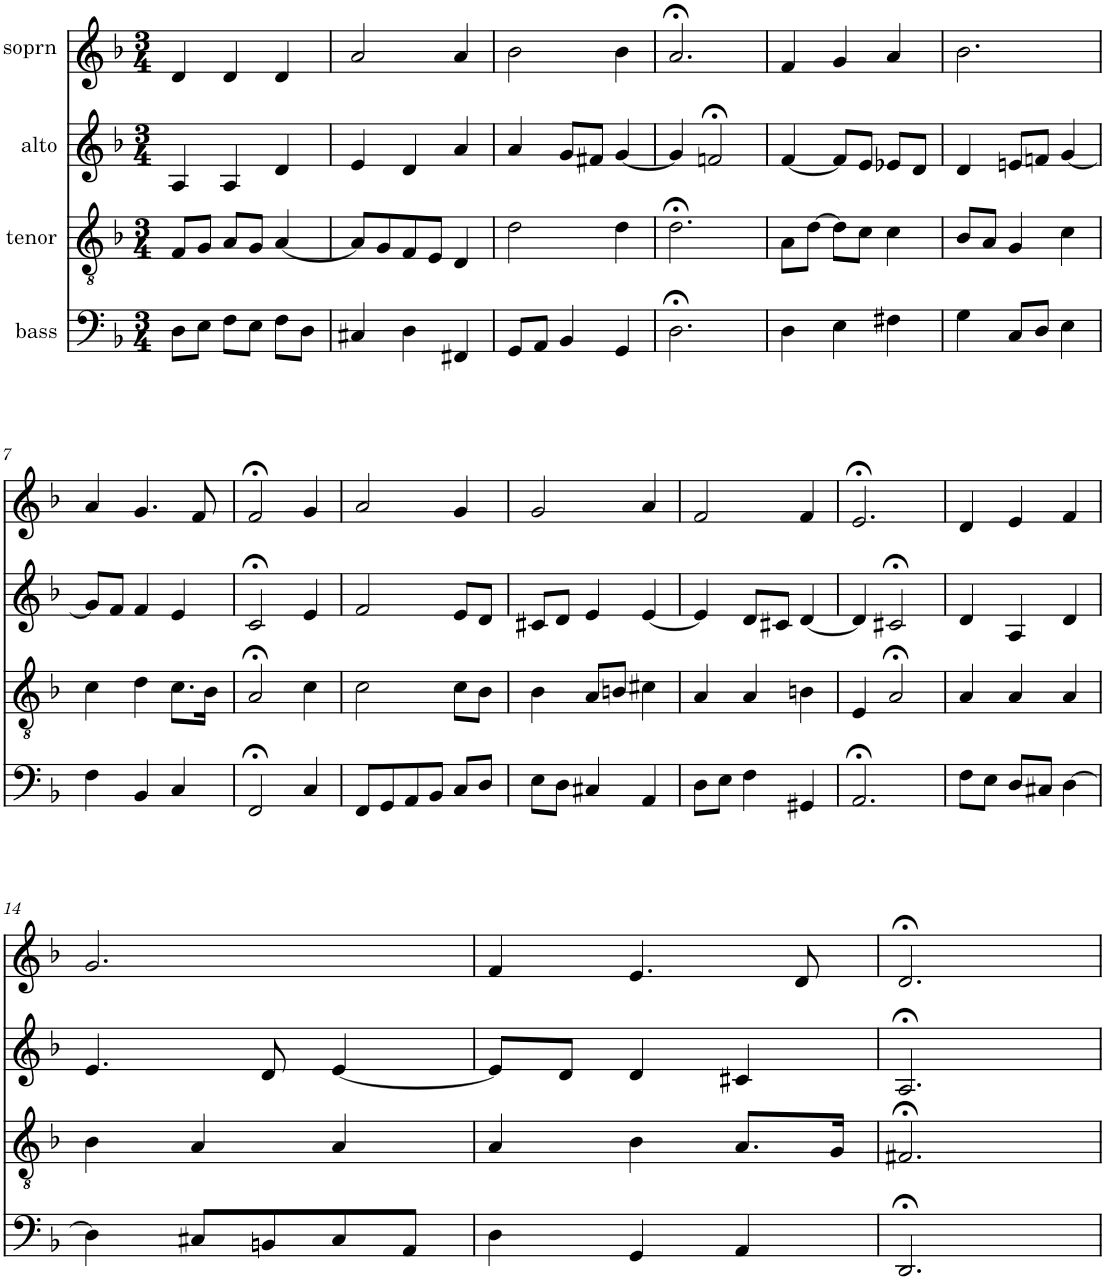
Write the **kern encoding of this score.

**kern	**kern	**kern	**kern
*part4	*part3	*part2	*part1
*staff4	*staff3	*staff2	*staff1
*I"bass	*I"tenor	*I"alto	*I"soprn
*clefF4	*clefGv2	*clefG2	*clefG2
*k[b-]	*k[b-]	*k[b-]	*k[b-]
*d:	*d:	*d:	*d:
*M3/4	*M3/4	*M3/4	*M3/4
=1	=1	=1	=1
8D\L	8F/L	4A/	4d/
8E\J	8G/J	.	.
8F\L	8A/L	4A/	4d/
8E\J	8G/J	.	.
8F\L	[4A/	4d/	4d/
8D\J	.	.	.
=2	=2	=2	=2
4C#X/	8A/L]	4e/	2a/
.	8G/	.	.
4D\	8F/	4d/	.
.	8E/J	.	.
4FF#X/	4D/	4a/	4a/
=3	=3	=3	=3
8GG/L	2d\	4a/	2b-\
8AA/J	.	.	.
4BB-/	.	8g/L	.
.	.	8f#X/J	.
4GG/	4d\	[4g/	4b-\
=4	=4	=4	=4
2.D;<\	2.d;<\	4g/]	2.a;</
.	.	2fn;</	.
=5	=5	=5	=5
4D\	8A\L	[4f/	4f/
.	[8d\J	.	.
4E\	8d\L]	8f/L]	4g/
.	8c\J	8e/J	.
4F#X\	4c\	8e-X/L	4a/
.	.	8d/J	.
=6	=6	=6	=6
4G\	8B-/L	4d/	2.b-\
.	8A/J	.	.
8C/L	4G/	8en/L	.
8D/J	.	8fn/J	.
4E\	4c\	[4g/	.
!!LO:LB:g=z
=7	=7	=7	=7
4F\	4c\	8g/L]	4a/
.	.	8f/J	.
4BB-/	4d\	4f/	4.g/
4C/	8.c\L	4e/	.
.	.	.	8f/
.	16B-\Jk	.	.
=8	=8	=8	=8
2FF;</	2A;</	2c;</	2f;</
4C/	4c\	4e/	4g/
=9	=9	=9	=9
8FF/L	2c\	2f/	2a/
8GG/	.	.	.
8AA/	.	.	.
8BB-/J	.	.	.
8C/L	8c\L	8e/L	4g/
8D/J	8B-\J	8d/J	.
=10	=10	=10	=10
8E\L	4B-\	8c#X/L	2g/
8D\J	.	8d/J	.
4C#X/	8A/L	4e/	.
.	8Bn/J	.	.
4AA/	4c#X\	[4e/	4a/
=11	=11	=11	=11
8D\L	4A/	4e/]	2f/
8E\J	.	.	.
4F\	4A/	8d/L	.
.	.	8c#X/J	.
4GG#X/	4Bn\	[4d/	4f/
=12	=12	=12	=12
2.AA;</	4E/	4d/]	2.e;</
.	2A;</	2c#X;</	.
=13	=13	=13	=13
8F\L	4A/	4d/	4d/
8E\J	.	.	.
8D/L	4A/	4A/	4e/
8C#X/J	.	.	.
[4D\	4A/	4d/	4f/
!!LO:LB:g=z
=14	=14	=14	=14
4D\]	4B-\	4.e/	2.g/
8C#X/L	4A/	.	.
8BBn/	.	8d/	.
8C#/	4A/	[4e/	.
8AA/J	.	.	.
=15	=15	=15	=15
4D\	4A/	8e/L]	4f/
.	.	8d/J	.
4GG/	4B-\	4d/	4.e/
4AA/	8.A/L	4c#X/	.
.	.	.	8d/
.	16G/Jk	.	.
=16	=16	=16	=16
2.DD;</	2.F#X;</	2.A;</	2.d;</
=	=	=	=
*-	*-	*-	*-
